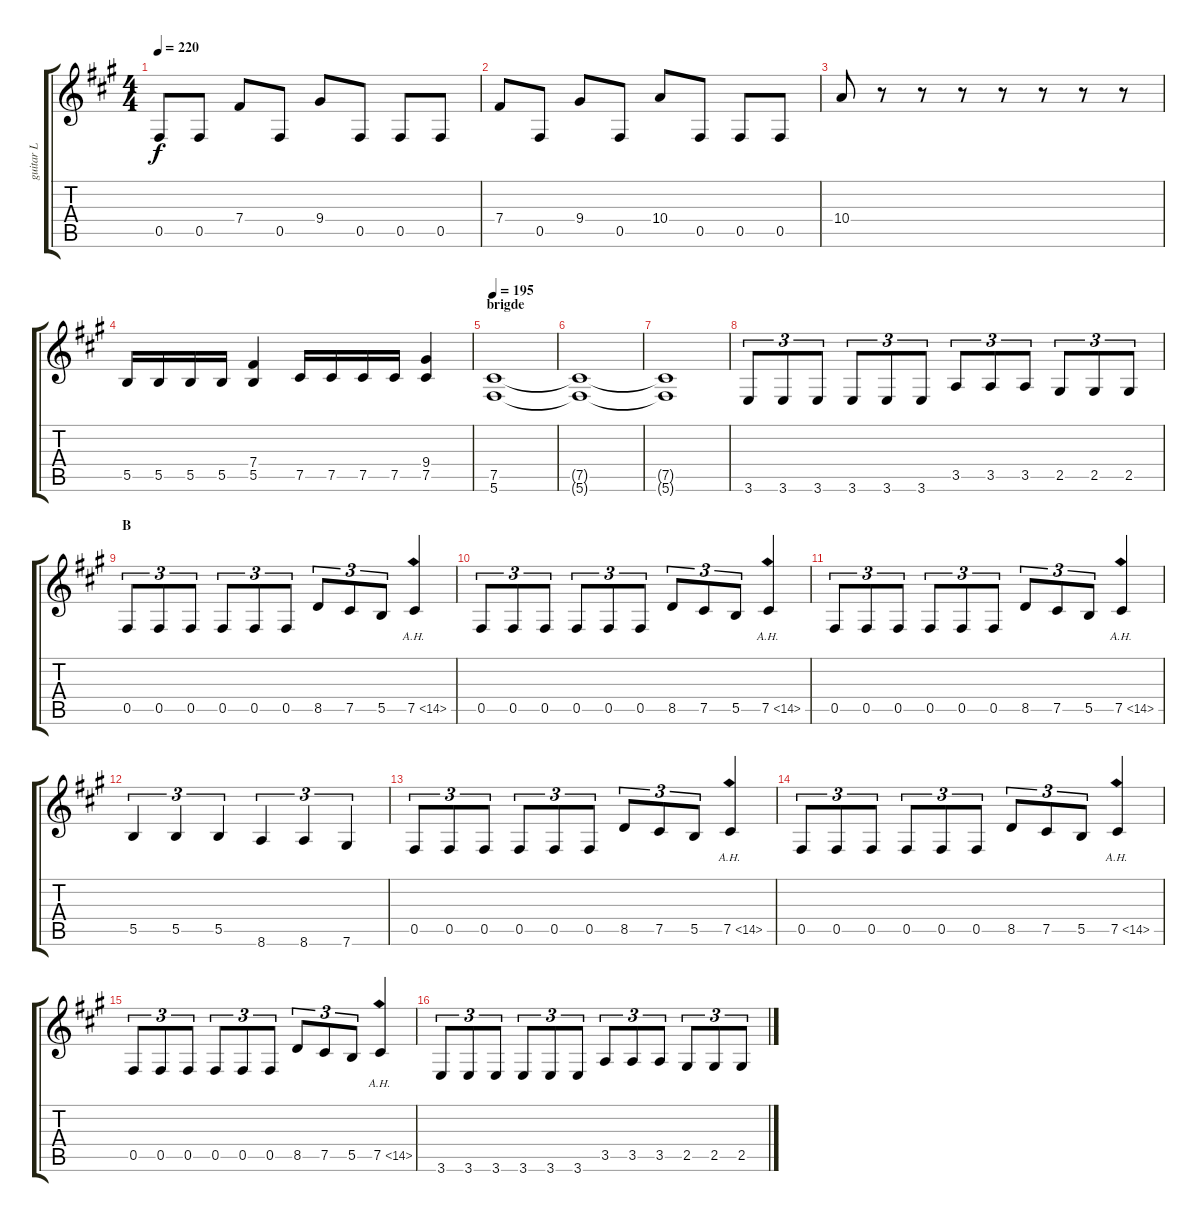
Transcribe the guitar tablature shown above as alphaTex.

\track ("guitar L" "guitar L") {instrument distortionguitar}
\staff {score tabs}
\tuning (Db4 Ab3 E3 B2 Gb2 Db2) {hide}
\ts (4 4)
\tempo 220
\clef g2
\ks a
0.5.8{dy f} 0.5.8 7.4.8 0.5.8 9.4.8 0.5.8 0.5.8 0.5.8 |
7.4.8 0.5.8 9.4.8 0.5.8 10.4.8 0.5.8 0.5.8 0.5.8 |
10.4.8 r.8 r.8 r.8 r.8 r.8 r.8 r.8 |
5.5.16 5.5.16 5.5.16 5.5.16 (7.4 5.5).4 7.5.16 7.5.16 7.5.16 7.5.16 (9.4 7.5).4 |
\section ("" "brigde")
\tempo 195
(7.5 5.6).1 |
(7.5{t} 5.6{t}).1 |
(7.5{t} 5.6{t}).1 |
3.6.8{tu (3 2)} 3.6.8{tu (3 2)} 3.6.8{tu (3 2)} 3.6.8{tu (3 2)} 3.6.8{tu (3 2)} 3.6.8{tu (3 2)} 3.5.8{tu (3 2)} 3.5.8{tu (3 2)} 3.5.8{tu (3 2)} 2.5.8{tu (3 2)} 2.5.8{tu (3 2)} 2.5.8{tu (3 2)} |
\section ("" "B")
0.5.8{tu (3 2)} 0.5.8{tu (3 2)} 0.5.8{tu (3 2)} 0.5.8{tu (3 2)} 0.5.8{tu (3 2)} 0.5.8{tu (3 2)} 8.5.8{tu (3 2)} 7.5.8{tu (3 2)} 5.5.8{tu (3 2)} 7.5{ah 7}.4 |
0.5.8{tu (3 2)} 0.5.8{tu (3 2)} 0.5.8{tu (3 2)} 0.5.8{tu (3 2)} 0.5.8{tu (3 2)} 0.5.8{tu (3 2)} 8.5.8{tu (3 2)} 7.5.8{tu (3 2)} 5.5.8{tu (3 2)} 7.5{ah 7}.4 |
0.5.8{tu (3 2)} 0.5.8{tu (3 2)} 0.5.8{tu (3 2)} 0.5.8{tu (3 2)} 0.5.8{tu (3 2)} 0.5.8{tu (3 2)} 8.5.8{tu (3 2)} 7.5.8{tu (3 2)} 5.5.8{tu (3 2)} 7.5{ah 7}.4 |
5.5.4{tu (3 2)} 5.5.4{tu (3 2)} 5.5.4{tu (3 2)} 8.6.4{tu (3 2)} 8.6.4{tu (3 2)} 7.6.4{tu (3 2)} |
0.5.8{tu (3 2)} 0.5.8{tu (3 2)} 0.5.8{tu (3 2)} 0.5.8{tu (3 2)} 0.5.8{tu (3 2)} 0.5.8{tu (3 2)} 8.5.8{tu (3 2)} 7.5.8{tu (3 2)} 5.5.8{tu (3 2)} 7.5{ah 7}.4 |
0.5.8{tu (3 2)} 0.5.8{tu (3 2)} 0.5.8{tu (3 2)} 0.5.8{tu (3 2)} 0.5.8{tu (3 2)} 0.5.8{tu (3 2)} 8.5.8{tu (3 2)} 7.5.8{tu (3 2)} 5.5.8{tu (3 2)} 7.5{ah 7}.4 |
0.5.8{tu (3 2)} 0.5.8{tu (3 2)} 0.5.8{tu (3 2)} 0.5.8{tu (3 2)} 0.5.8{tu (3 2)} 0.5.8{tu (3 2)} 8.5.8{tu (3 2)} 7.5.8{tu (3 2)} 5.5.8{tu (3 2)} 7.5{ah 7}.4 |
3.6.8{tu (3 2)} 3.6.8{tu (3 2)} 3.6.8{tu (3 2)} 3.6.8{tu (3 2)} 3.6.8{tu (3 2)} 3.6.8{tu (3 2)} 3.5.8{tu (3 2)} 3.5.8{tu (3 2)} 3.5.8{tu (3 2)} 2.5.8{tu (3 2)} 2.5.8{tu (3 2)} 2.5.8{tu (3 2)}
